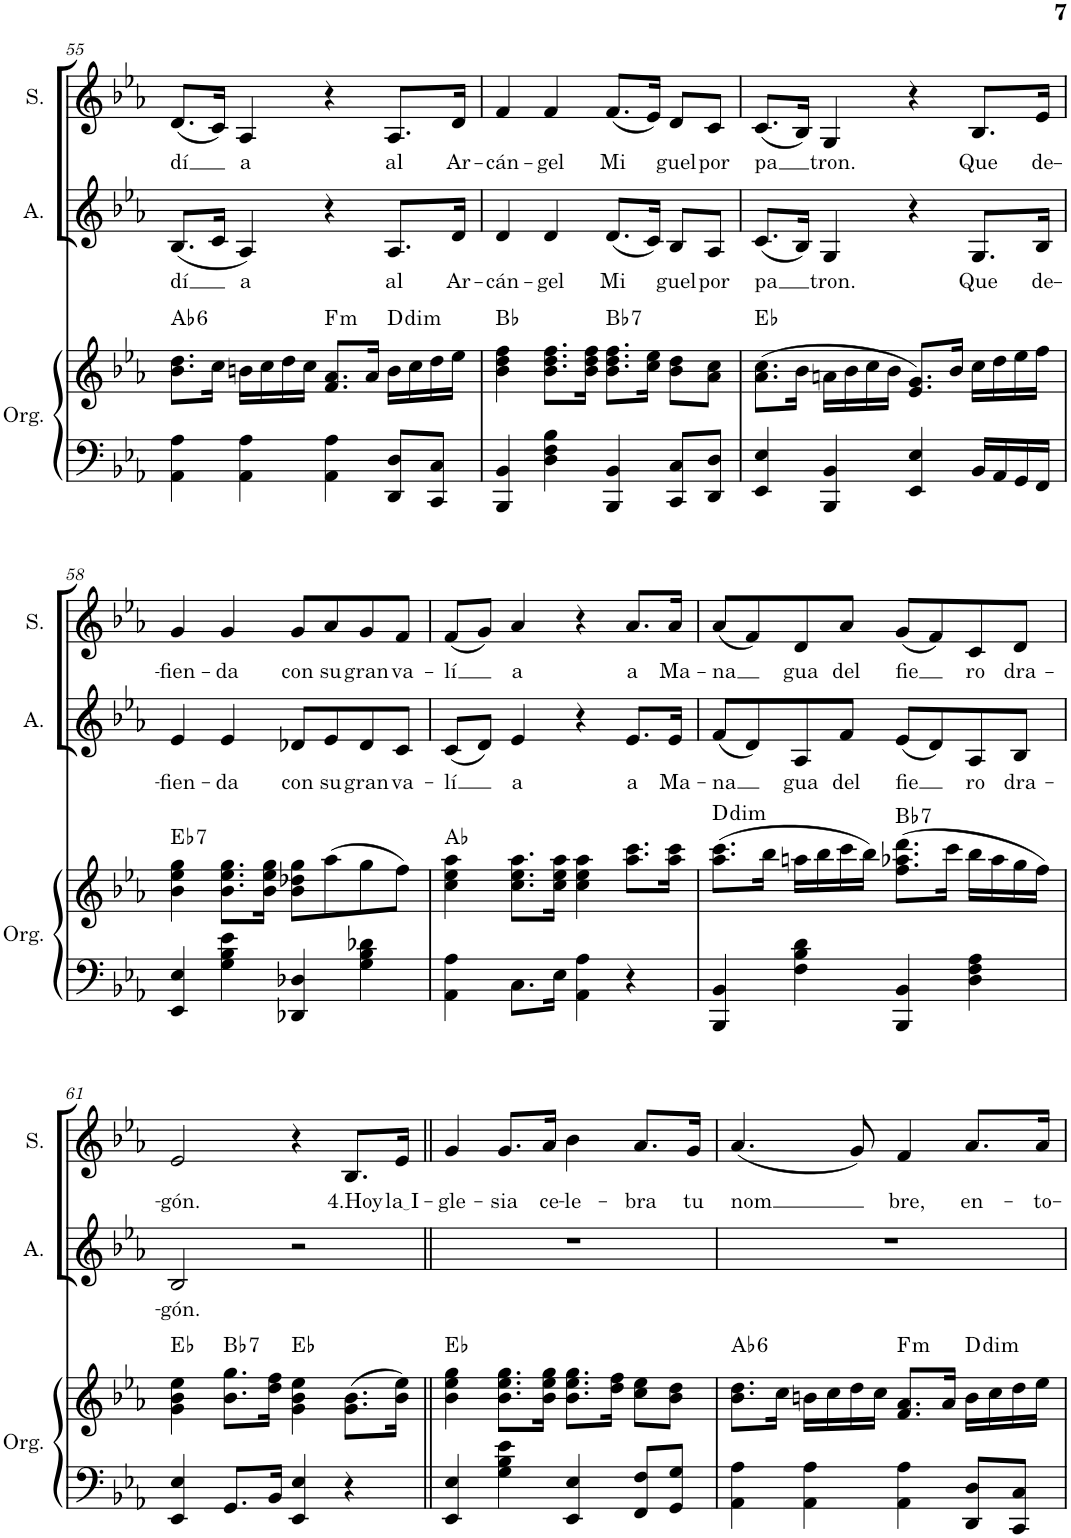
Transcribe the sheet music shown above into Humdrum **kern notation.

**kern	**kern	**harte	**kern	**text	**kern	**text
*part3	*part3	*part3	*part2	*part2	*part1	*part1
*staff4	*staff3	*	*staff2	*staff2	*staff1	*staff1
*I"Órgano	*	*	*I"Alto	*	*I"Soprano	*
*	*	*	*I'A.	*	*I'S.	*
!!LO:PB:g=z
*clefF4	*clefG2	*	*clefG2	*	*clefG2	*
*k[b-e-a-]	*k[b-e-a-]	*	*k[b-e-a-]	*	*k[b-e-a-]	*
*M4/4	*M4/4	*	*M4/4	*	*M4/4	*
=55	=55	=55	=55	=55	=55	=55
!	!	!LO:H:kt=6	!	!LO:LY:b	!	!LO:LY:b
4AA-\ 4A-\	8.b-\ 8.dd\L	Ab:maj6	(8.B-/L	dí	(8.d/L	dí
.	16cc\Jk	.	16c/Jk	.	16c/Jk)	.
!	!	!	!	!LO:LY:b	!	!LO:LY:b
4AA-\ 4A-\	16bn\LL	.	4A-/)	a	4A-/	a
.	16cc\	.	.	.	.	.
.	16dd\	.	.	.	.	.
.	16cc\JJ	.	.	.	.	.
!	!	!LO:H:kt=m	!	!	!	!
4AA-\ 4A-\	8.f/ 8.a-/L	F:min	4r	.	4r	.
.	16a-/Jk	.	.	.	.	.
!	!	!LO:H:kt=dim	!	!LO:LY:b	!	!LO:LY:b
8DD/ 8D/L	16b\LL	D:dim	8.A-/L	al	8.A-/L	al
.	16cc\	.	.	.	.	.
8CC/ 8C/J	16dd\	.	.	.	.	.
!	!	!	!	!LO:LY:b	!	!LO:LY:b
.	16ee-\JJ	.	16d/Jk	Ar-	16d/Jk	Ar-
=56	=56	=56	=56	=56	=56	=56
!	!	!	!	!LO:LY:b	!	!LO:LY:b
4BBB-/ 4BB-/	4b-\ 4dd\ 4ff\	Bb:maj	4d/	-cán-	4f/	-cán-
!	!	!	!	!LO:LY:b	!	!LO:LY:b
4D\ 4F\ 4B-\	8.b-\ 8.dd\ 8.ff\L	.	4d/	-gel	4f/	-gel
.	16b-\ 16dd\ 16ff\Jk	.	.	.	.	.
!	!	!LO:H:kt=7	!	!LO:LY:b	!	!LO:LY:b
4BBB-/ 4BB-/	8.b-\ 8.dd\ 8.ff\L	Bb:7	(8.d/L	Mi	(8.f/L	Mi
.	16cc\ 16ee-\Jk	.	16c/Jk)	.	16e-/Jk)	.
!	!	!	!	!LO:LY:b	!	!LO:LY:b
8CC/ 8C/L	8b-\ 8dd\L	.	8B-/L	-guel	8d/L	-guel
!	!	!	!	!LO:LY:b	!	!LO:LY:b
8DD/ 8D/J	8a-\ 8cc\J	.	8A-/J	por	8c/J	por
=57	=57	=57	=57	=57	=57	=57
!	!	!	!	!LO:LY:b	!	!LO:LY:b
4EE-/ 4E-/	(8.a-\ 8.cc\L	Eb:maj	(8.c/L	pa	(8.c/L	pa
.	16b-\Jk	.	16B-/Jk)	.	16B-/Jk)	.
!	!	!	!	!LO:LY:b	!	!LO:LY:b
4BBB-/ 4BB-/	16an\LL	.	4G/	tron.	4G/	tron.
.	16b-\	.	.	.	.	.
.	16cc\	.	.	.	.	.
.	16b-\JJ	.	.	.	.	.
4EE-/ 4E-/	8.e-/ 8.g/L)	.	4r	.	4r	.
.	16b-/Jk	.	.	.	.	.
!	!	!	!	!LO:LY:b	!	!LO:LY:b
16BB-/LL	16cc\LL	.	8.G/L	Que	8.B-/L	Que
16AA-/	16dd\	.	.	.	.	.
16GG/	16ee-\	.	.	.	.	.
!	!	!	!	!LO:LY:b	!	!LO:LY:b
16FF/JJ	16ff\JJ	.	16B-/Jk	de-	16e-/Jk	de-
!!LO:LB:g=z
=58	=58	=58	=58	=58	=58	=58
!	!	!LO:H:kt=7	!	!LO:LY:b	!	!LO:LY:b
4EE-/ 4E-/	4b-\ 4ee-\ 4gg\	Eb:7	4e-/	-fien-	4g/	-fien-
!	!	!	!	!LO:LY:b	!	!LO:LY:b
4G\ 4B-\ 4e-\	8.b-\ 8.ee-\ 8.gg\L	.	4e-/	-da	4g/	-da
.	16b-\ 16ee-\ 16gg\Jk	.	.	.	.	.
!	!	!	!	!LO:LY:b	!	!LO:LY:b
4DD-X/ 4D-X/	8b-\ 8dd-X\ 8gg\L	.	8d-X/L	con	8g/L	con
!	!	!	!	!LO:LY:b	!	!LO:LY:b
.	(8aa-\	.	8e-/	su	8a-/	su
!	!	!	!	!LO:LY:b	!	!LO:LY:b
4G\ 4B-\ 4d-X\	8gg\	.	8d-/	gran	8g/	gran
!	!	!	!	!LO:LY:b	!	!LO:LY:b
.	8ff\J)	.	8c/J	va-	8f/J	va-
=59	=59	=59	=59	=59	=59	=59
!	!	!	!	!LO:LY:b	!	!LO:LY:b
4AA-\ 4A-\	4cc\ 4ee-\ 4aa-\	Ab:maj	(8c/L	-lí	(8f/L	-lí
.	.	.	8d/J)	.	8g/J)	.
!	!	!	!	!LO:LY:b	!	!LO:LY:b
8.C\L	8.cc\ 8.ee-\ 8.aa-\L	.	4e-/	a	4a-/	a
16E-\Jk	16cc\ 16ee-\ 16aa-\Jk	.	.	.	.	.
4AA-\ 4A-\	4cc\ 4ee-\ 4aa-\	.	4r	.	4r	.
!	!	!	!	!LO:LY:b	!	!LO:LY:b
4r	8.aa-\ 8.ccc\L	.	8.e-/L	a	8.a-/L	a
!	!	!	!	!LO:LY:b	!	!LO:LY:b
.	16aa-\ 16ccc\Jk	.	16e-/Jk	Ma-	16a-/Jk	Ma-
=60	=60	=60	=60	=60	=60	=60
!	!	!LO:H:kt=dim	!	!LO:LY:b	!	!LO:LY:b
4BBB-/ 4BB-/	(8.aa-\ 8.ccc\L	D:dim	(8f/L	-na	(8a-/L	-na
.	.	.	8d/)	.	8f/)	.
.	16bb-\Jk	.	.	.	.	.
!	!	!	!	!LO:LY:b	!	!LO:LY:b
4F\ 4B-\ 4d\	16aan\LL	.	8A-/	gua	8d/	gua
.	16bb-\	.	.	.	.	.
!	!	!	!	!LO:LY:b	!	!LO:LY:b
.	16ccc\	.	8f/J	del	8a-/J	del
.	16bb-\JJ)	.	.	.	.	.
!	!	!LO:H:kt=7	!	!LO:LY:b	!	!LO:LY:b
4BBB-/ 4BB-/	(8.ff\ 8.aa-X\ 8.ddd\L	Bb:7	(8e-/L	fie	(8g/L	fie
.	.	.	8d/)	.	8f/)	.
.	16ccc\Jk	.	.	.	.	.
!	!	!	!	!LO:LY:b	!	!LO:LY:b
4D\ 4F\ 4A-\	16bb-\LL	.	8A-/	ro	8c/	ro
.	16aa-\	.	.	.	.	.
!	!	!	!	!LO:LY:b	!	!LO:LY:b
.	16gg\	.	8B-/J	dra-	8d/J	dra-
.	16ff\JJ)	.	.	.	.	.
!!LO:LB:g=z
=61	=61	=61	=61	=61	=61	=61
!	!	!	!	!LO:LY:b	!	!LO:LY:b
4EE-/ 4E-/	4g\ 4b-\ 4ee-\	Eb:maj	2B-/	-gón.	2e-/	-gón.
!	!	!LO:H:kt=7	!	!	!	!
8.GG/L	8.b-\ 8.gg\L	Bb:7	.	.	.	.
16BB-/Jk	16dd\ 16ff\Jk	.	.	.	.	.
4EE-/ 4E-/	4g\ 4b-\ 4ee-\	Eb:maj	2r	.	4r	.
!	!	!	!	!	!	!LO:LY:b
4r	(8.g\ 8.b-\L	.	.	.	8.B-/L	4.Hoy
!	!	!	!	!	!	!LO:LY:b
.	16b-\ 16ee-\Jk)	.	.	.	16e-/Jk	la I
=62||	=62||	=62||	=62||	=62||	=62||	=62||
!	!	!	!	!	!	!LO:LY:b
4EE-/ 4E-/	4b-\ 4ee-\ 4gg\	Eb:maj	1r	.	4g/	-gle-
!	!	!	!	!	!	!LO:LY:b
4G\ 4B-\ 4e-\	8.b-\ 8.ee-\ 8.gg\L	.	.	.	8.g/L	-sia
!	!	!	!	!	!	!LO:LY:b
.	16b-\ 16ee-\ 16gg\Jk	.	.	.	16a-/Jk	ce-
!	!	!	!	!	!	!LO:LY:b
4EE-/ 4E-/	8.b-\ 8.ee-\ 8.gg\L	.	.	.	4b-\	-le-
.	16dd\ 16ff\Jk	.	.	.	.	.
!	!	!	!	!	!	!LO:LY:b
8FF/ 8F/L	8cc\ 8ee-\L	.	.	.	8.a-/L	-bra
8GG/ 8G/J	8b-\ 8dd\J	.	.	.	.	.
!	!	!	!	!	!	!LO:LY:b
.	.	.	.	.	16g/Jk	tu
=63	=63	=63	=63	=63	=63	=63
!	!	!LO:H:kt=6	!	!	!	!LO:LY:b
4AA-\ 4A-\	8.b-\ 8.dd\L	Ab:maj6	1r	.	(4.a-/	nom
.	16cc\Jk	.	.	.	.	.
4AA-\ 4A-\	16bn\LL	.	.	.	.	.
.	16cc\	.	.	.	.	.
.	16dd\	.	.	.	8g/)	.
.	16cc\JJ	.	.	.	.	.
!	!	!LO:H:kt=m	!	!	!	!LO:LY:b
4AA-\ 4A-\	8.f/ 8.a-/L	F:min	.	.	4f/	bre,
.	16a-/Jk	.	.	.	.	.
!	!	!LO:H:kt=dim	!	!	!	!LO:LY:b
8DD/ 8D/L	16b\LL	D:dim	.	.	8.a-/L	en-
.	16cc\	.	.	.	.	.
8CC/ 8C/J	16dd\	.	.	.	.	.
!	!	!	!	!	!	!LO:LY:b
.	16ee-\JJ	.	.	.	16a-/Jk	-to-
=	=	=	=	=	=	=
*-	*-	*-	*-	*-	*-	*-
